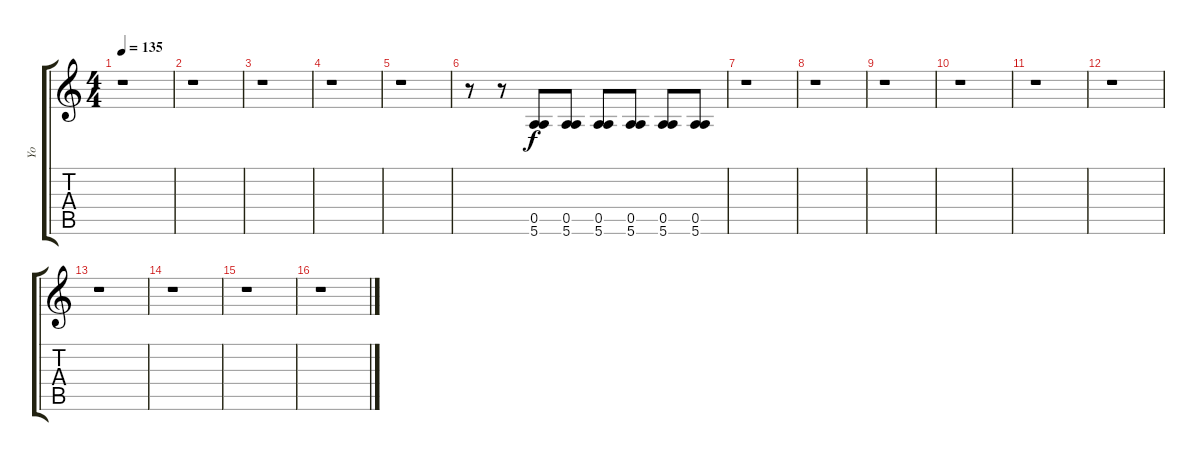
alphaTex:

\track ("Yo" "Yo") {instrument distortionguitar}
\staff {score tabs}
\tuning (E4 B3 G3 D3 A2 E2) {hide}
\ts (4 4)
\tempo 135
\clef g2
\ks c
r.1{dy mf} |
r.1 |
r.1 |
r.1 |
r.1 |
r.8 r.8 (0.5 5.6).8{dy f} (0.5 5.6).8 (0.5 5.6).8 (0.5 5.6).8 (0.5 5.6).8 (0.5 5.6).8 |
r.1 |
r.1 |
r.1 |
r.1 |
r.1 |
r.1 |
r.1 |
r.1 |
r.1 |
r.1
